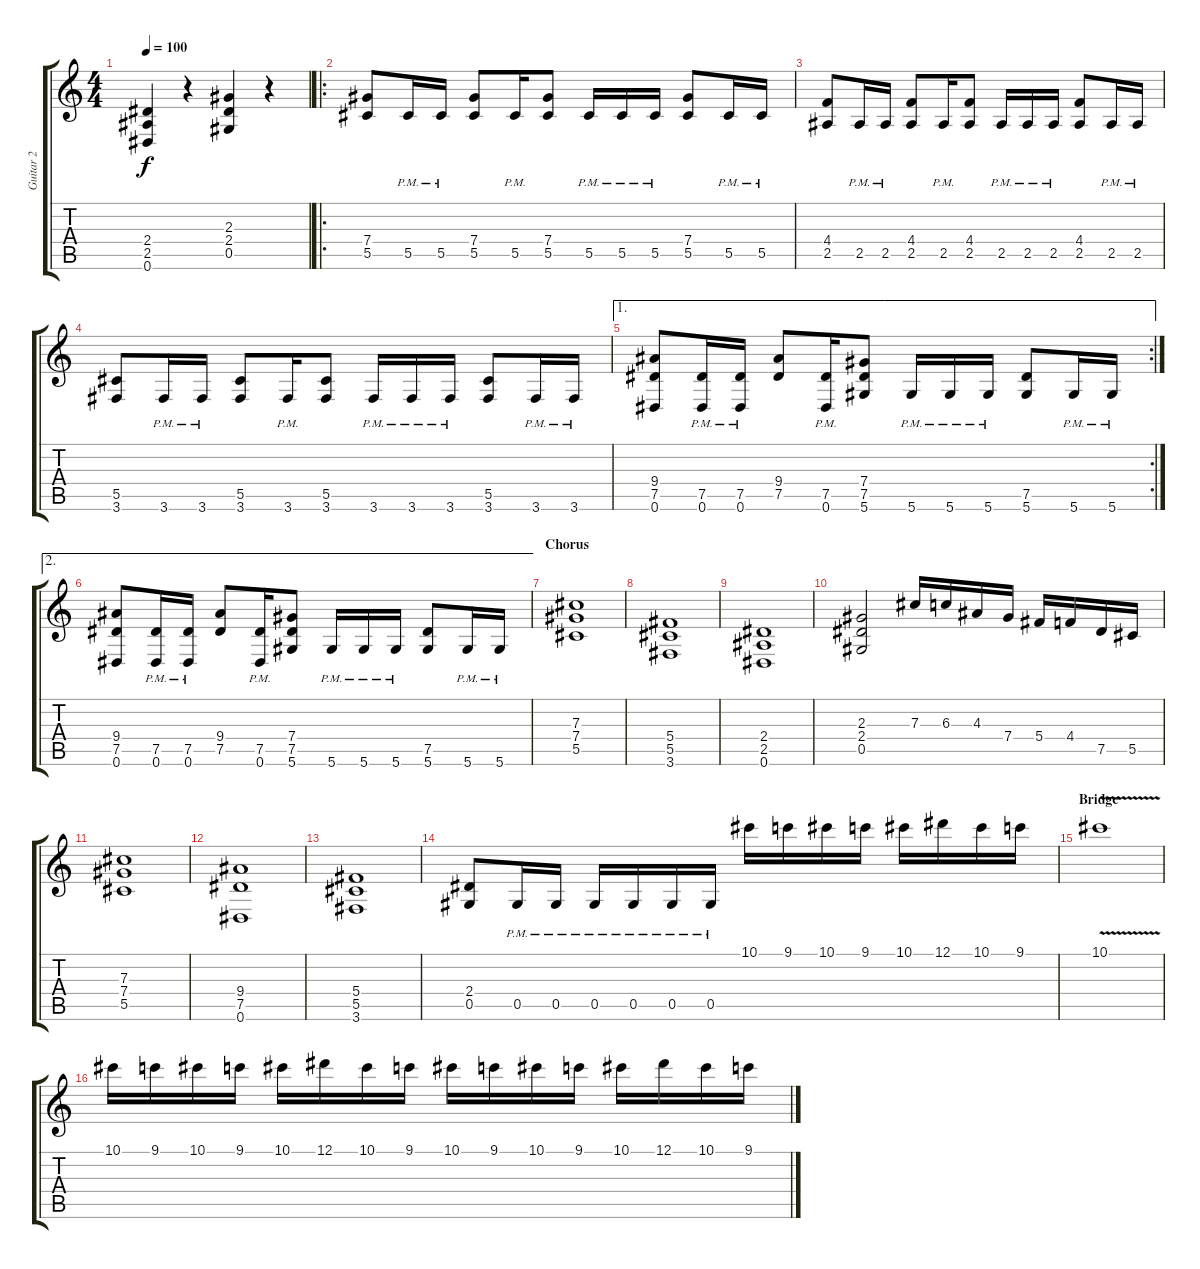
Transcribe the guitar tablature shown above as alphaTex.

\track ("Guitar 2" "Guitar 2") {instrument overdrivenguitar}
\staff {score tabs}
\tuning (Eb4 Bb3 Gb3 Db3 Ab2 Eb2) {hide}
\ts (4 4)
\tempo 100
\clef g2
\ks c
(2.4 2.5 0.6).4{dy f} r.4 (2.3 2.4 0.5).4 r.4 |
\ro
(7.4 5.5).8 5.5{pm}.16 5.5{pm}.16 (7.4 5.5).8 5.5{pm}.16 (7.4 5.5).8 5.5{pm}.16 5.5{pm}.16 5.5{pm}.16 (7.4 5.5).8 5.5{pm}.16 5.5{pm}.16 |
(4.4 2.5).8 2.5{pm}.16 2.5{pm}.16 (4.4 2.5).8 2.5{pm}.16 (4.4 2.5).8 2.5{pm}.16 2.5{pm}.16 2.5{pm}.16 (4.4 2.5).8 2.5{pm}.16 2.5{pm}.16 |
(5.5 3.6).8 3.6{pm}.16 3.6{pm}.16 (5.5 3.6).8 3.6{pm}.16 (5.5 3.6).8 3.6{pm}.16 3.6{pm}.16 3.6{pm}.16 (5.5 3.6).8 3.6{pm}.16 3.6{pm}.16 |
\ae 1
\rc 2
(9.4 7.5 0.6).8 (7.5{pm} 0.6{pm}).16 (7.5{pm} 0.6{pm}).16 (9.4 7.5).8 (7.5{pm} 0.6{pm}).16 (7.4 7.5 5.6).8 5.6{pm}.16 5.6{pm}.16 5.6{pm}.16 (7.5 5.6).8 5.6{pm}.16 5.6{pm}.16 |
\ae 2
(9.4 7.5 0.6).8 (7.5{pm} 0.6{pm}).16 (7.5{pm} 0.6{pm}).16 (9.4 7.5).8 (7.5{pm} 0.6{pm}).16 (7.4 7.5 5.6).8 5.6{pm}.16 5.6{pm}.16 5.6{pm}.16 (7.5 5.6).8 5.6{pm}.16 5.6{pm}.16 |
\section ("" "Chorus")
(7.3 7.4 5.5).1 |
(5.4 5.5 3.6).1 |
(2.4 2.5 0.6).1 |
(2.3 2.4 0.5).2 7.3.16 6.3.16 4.3.16 7.4.16 5.4.16 4.4.16 7.5.16 5.5.16 |
(7.3 7.4 5.5).1 |
(9.4 7.5 0.6).1 |
(5.4 5.5 3.6).1 |
(2.4 0.5).8 0.5{pm}.16 0.5{pm}.16 0.5{pm}.16 0.5{pm}.16 0.5{pm}.16 0.5{pm}.16 10.1.16 9.1.16 10.1.16 9.1.16 10.1.16 12.1.16 10.1.16 9.1.16 |
\section ("" "Bridge")
10.1{v}.1 |
10.1.16 9.1.16 10.1.16 9.1.16 10.1.16 12.1.16 10.1.16 9.1.16 10.1.16 9.1.16 10.1.16 9.1.16 10.1.16 12.1.16 10.1.16 9.1.16
